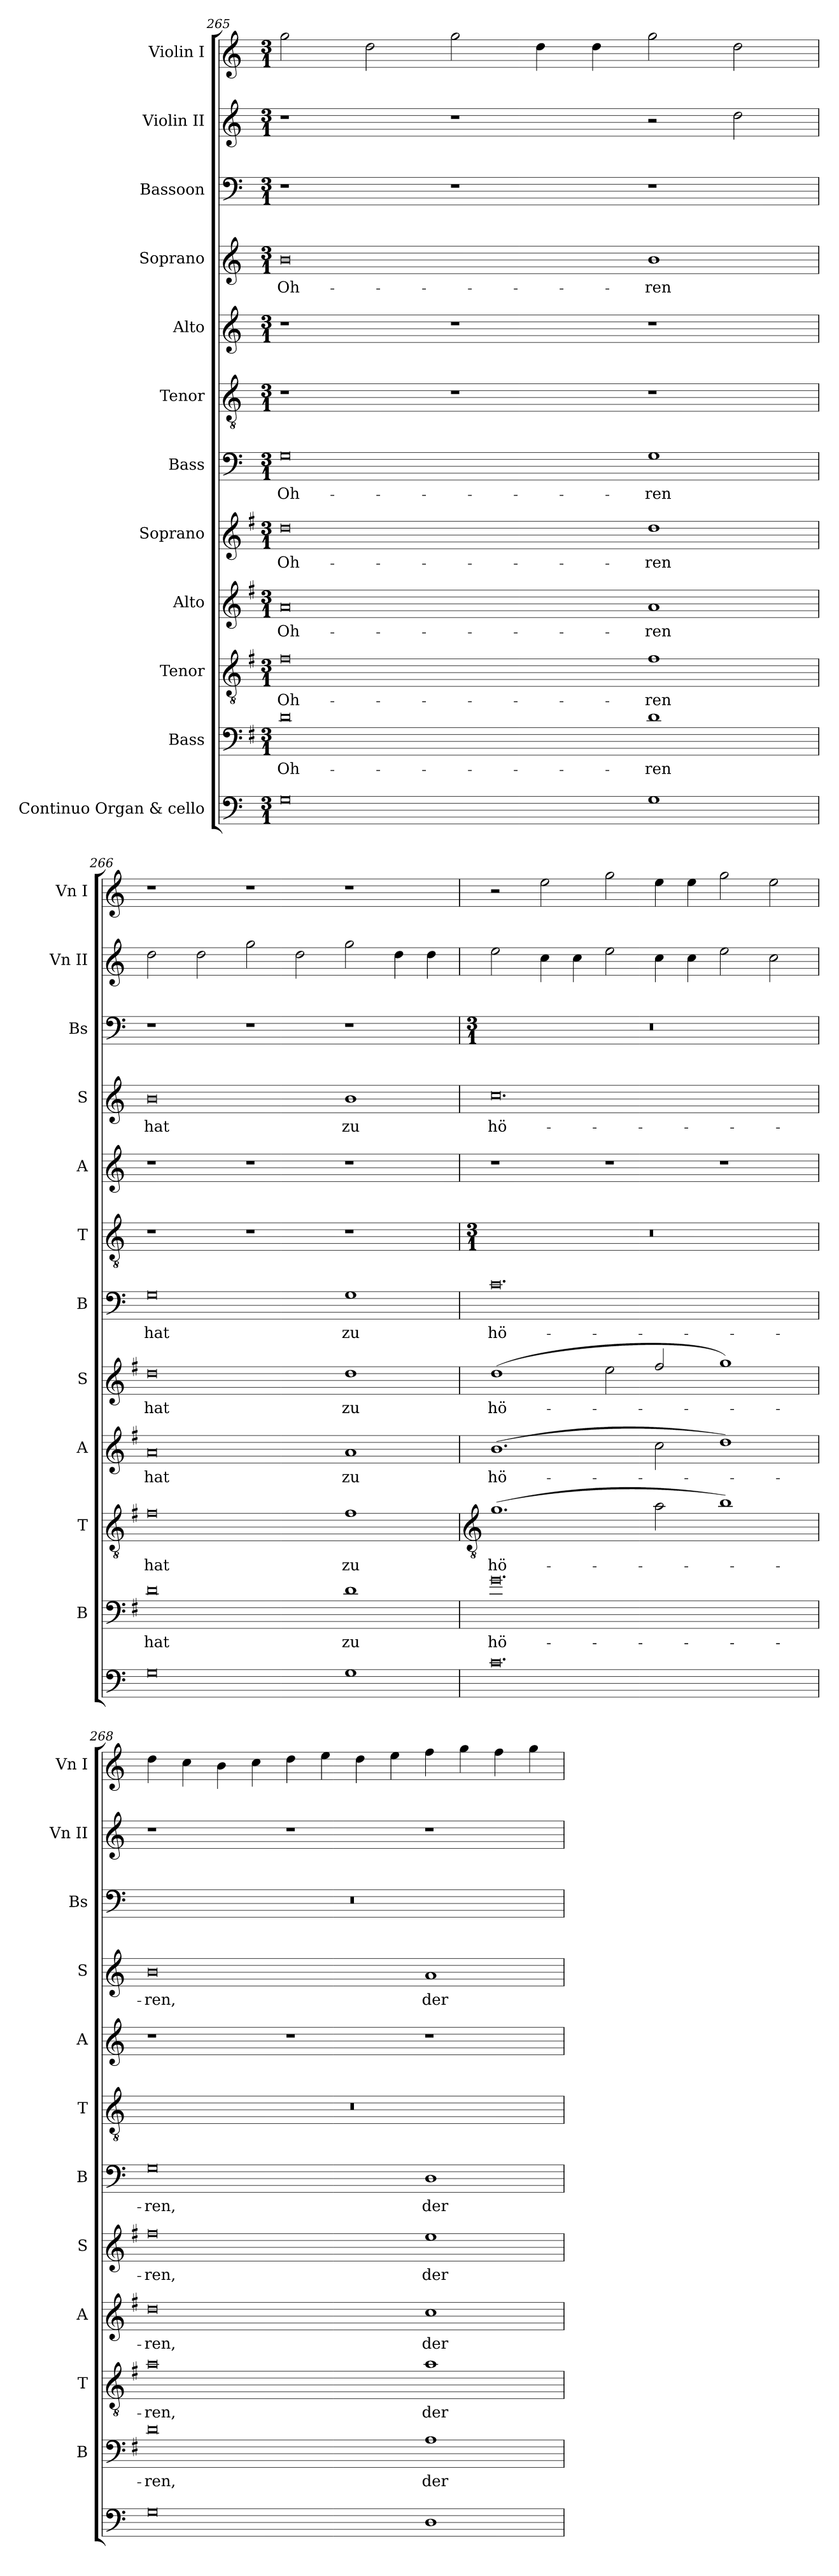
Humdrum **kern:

**kern	**kern	**text	**kern	**text	**kern	**text	**kern	**text	**kern	**text	**kern	**kern	**kern	**text	**kern	**kern	**kern
*part12	*part11	*part11	*part10	*part10	*part9	*part9	*part8	*part8	*part7	*part7	*part6	*part5	*part4	*part4	*part3	*part2	*part1
*staff12	*staff11	*staff11	*staff10	*staff10	*staff9	*staff9	*staff8	*staff8	*staff7	*staff7	*staff6	*staff5	*staff4	*staff4	*staff3	*staff2	*staff1
*I"Continuo Organ & cello	*I"Bass	*	*I"Tenor	*	*I"Alto	*	*I"Soprano	*	*I"Bass	*	*I"Tenor	*I"Alto	*I"Soprano	*	*I"Bassoon	*I"Violin II	*I"Violin I
*	*I'B	*	*I'T	*	*I'A	*	*I'S	*	*I'B	*	*I'T	*I'A	*I'S	*	*I'Bs	*I'Vn II	*I'Vn I
*clefF4	*clefF4	*	*clefGv2	*	*clefG2	*	*clefG2	*	*clefF4	*	*clefGv2	*clefG2	*clefG2	*	*clefF4	*clefG2	*clefG2
*	*ITrd4c7	*	*ITrd4c7	*	*ITrd4c7	*	*ITrd4c7	*	*	*	*	*	*	*	*	*	*
*k[]	*k[]	*	*k[]	*	*k[]	*	*k[]	*	*k[]	*	*k[]	*k[]	*k[]	*	*k[]	*k[]	*k[]
*C:	*C:	*	*C:	*	*C:	*	*C:	*	*C:	*	*C:	*C:	*C:	*	*C:	*C:	*C:
*M3/1	*M3/1	*	*M3/1	*	*M3/1	*	*M3/1	*	*M3/1	*	*M3/1	*M3/1	*M3/1	*	*M3/1	*M3/1	*M3/1
=265	=265	=265	=265	=265	=265	=265	=265	=265	=265	=265	=265	=265	=265	=265	=265	=265	=265
!	!	!LO:LY:b	!	!LO:LY:b	!	!LO:LY:b	!	!LO:LY:b	!	!LO:LY:b	!	!	!	!LO:LY:b	!	!	!
0G	0G	Oh-	0B	Oh-	0d	Oh-	0g	Oh-	0G	Oh-	1r	1r	0b	Oh-	1r	1r	2gg
.	.	.	.	.	.	.	.	.	.	.	.	.	.	.	.	.	2dd
.	.	.	.	.	.	.	.	.	.	.	1r	1r	.	.	1r	1r	2gg
.	.	.	.	.	.	.	.	.	.	.	.	.	.	.	.	.	4dd
.	.	.	.	.	.	.	.	.	.	.	.	.	.	.	.	.	4dd
!	!	!LO:LY:b	!	!LO:LY:b	!	!LO:LY:b	!	!LO:LY:b	!	!LO:LY:b	!	!	!	!LO:LY:b	!	!	!
1G	1G	-ren	1B	-ren	1d	-ren	1g	-ren	1G	-ren	1r	1r	1b	-ren	1r	2r	2gg
.	.	.	.	.	.	.	.	.	.	.	.	.	.	.	.	2dd	2dd
=266	=266	=266	=266	=266	=266	=266	=266	=266	=266	=266	=266	=266	=266	=266	=266	=266	=266
!	!	!LO:LY:b	!	!LO:LY:b	!	!LO:LY:b	!	!LO:LY:b	!	!LO:LY:b	!	!	!	!LO:LY:b	!	!	!
0G	0G	hat	0B	hat	0d	hat	0g	hat	0G	hat	1r	1r	0b	hat	1r	2dd	1r
.	.	.	.	.	.	.	.	.	.	.	.	.	.	.	.	2dd	.
.	.	.	.	.	.	.	.	.	.	.	1r	1r	.	.	1r	2gg	1r
.	.	.	.	.	.	.	.	.	.	.	.	.	.	.	.	2dd	.
!	!	!LO:LY:b	!	!LO:LY:b	!	!LO:LY:b	!	!LO:LY:b	!	!LO:LY:b	!	!	!	!LO:LY:b	!	!	!
1G	1G	zu	1B	zu	1d	zu	1g	zu	1G	zu	1r	1r	1b	zu	1r	2gg	1r
.	.	.	.	.	.	.	.	.	.	.	.	.	.	.	.	4dd	.
.	.	.	.	.	.	.	.	.	.	.	.	.	.	.	.	4dd	.
!!LO:LB:g=z
=267	=267	=267	=267	=267	=267	=267	=267	=267	=267	=267	=267	=267	=267	=267	=267	=267	=267
*	*	*	*clefGv2	*	*	*	*	*	*	*	*	*	*	*	*	*	*
*	*	*	*	*	*	*	*	*	*	*	*M3/1	*	*	*	*M3/1	*	*
!	!	!LO:LY:b	!	!LO:LY:b	!	!LO:LY:b	!	!LO:LY:b	!	!LO:LY:b	!	!	!	!LO:LY:b	!	!	!
0.c	0.c	hö-	(>1.c	hö-	(<1.e	hö-	(<1g	hö-	0.c	hö-	0.r	1r	0.cc	hö-	0.r	2ee	2r
.	.	.	.	.	.	.	.	.	.	.	.	.	.	.	.	4cc	2ee
.	.	.	.	.	.	.	.	.	.	.	.	.	.	.	.	4cc	.
.	.	.	.	.	.	.	2a	.	.	.	.	1r	.	.	.	2ee	2gg
.	.	.	2d	.	2f	.	2b/	.	.	.	.	.	.	.	.	4cc	4ee
.	.	.	.	.	.	.	.	.	.	.	.	.	.	.	.	4cc	4ee
.	.	.	1e)	.	1g)	.	1cc)	.	.	.	.	1r	.	.	.	2ee	2gg
.	.	.	.	.	.	.	.	.	.	.	.	.	.	.	.	2cc	2ee
=268	=268	=268	=268	=268	=268	=268	=268	=268	=268	=268	=268	=268	=268	=268	=268	=268	=268
!	!	!LO:LY:b	!	!LO:LY:b	!	!LO:LY:b	!	!LO:LY:b	!	!LO:LY:b	!	!	!	!LO:LY:b	!	!	!
0G	0G	-ren,	0d	ren,	0g	ren,	0b	ren,	0G	-ren,	0.r	1r	0b	-ren,	0.r	1r	4dd
.	.	.	.	.	.	.	.	.	.	.	.	.	.	.	.	.	4cc
.	.	.	.	.	.	.	.	.	.	.	.	.	.	.	.	.	4b
.	.	.	.	.	.	.	.	.	.	.	.	.	.	.	.	.	4cc
.	.	.	.	.	.	.	.	.	.	.	.	1r	.	.	.	1r	4dd
.	.	.	.	.	.	.	.	.	.	.	.	.	.	.	.	.	4ee
.	.	.	.	.	.	.	.	.	.	.	.	.	.	.	.	.	4dd
.	.	.	.	.	.	.	.	.	.	.	.	.	.	.	.	.	4ee
!	!	!LO:LY:b	!	!LO:LY:b	!	!LO:LY:b	!	!LO:LY:b	!	!LO:LY:b	!	!	!	!LO:LY:b	!	!	!
1D	1D	der	1d	der	1f	der	1a	der	1D	der	.	1r	1a	der	.	1r	4ff
.	.	.	.	.	.	.	.	.	.	.	.	.	.	.	.	.	4gg
.	.	.	.	.	.	.	.	.	.	.	.	.	.	.	.	.	4ff
.	.	.	.	.	.	.	.	.	.	.	.	.	.	.	.	.	4gg
=	=	=	=	=	=	=	=	=	=	=	=	=	=	=	=	=	=
*-	*-	*-	*-	*-	*-	*-	*-	*-	*-	*-	*-	*-	*-	*-	*-	*-	*-
